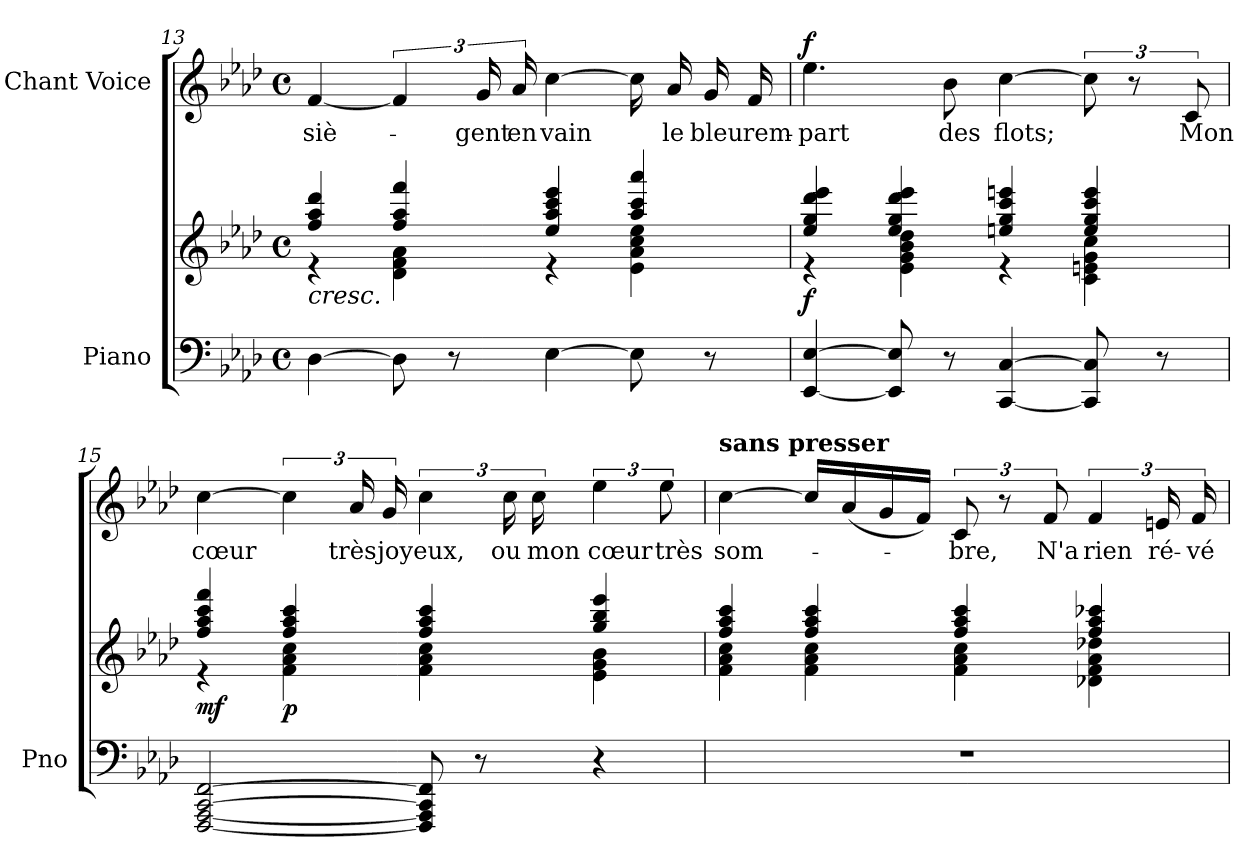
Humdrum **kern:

**kern	**kern	**dynam	**kern	**text	**dynam
*part2	*part2	*part2	*part1	*part1	*part1
*staff3	*staff2	*staff2/3	*staff1	*staff1	*staff1
*I"Piano	*	*	*I"Chant Voice	*	*
*I'Pno	*	*	*	*	*
*clefF4	*clefG2	*	*clefG2	*	*
*k[b-e-a-d-]	*k[b-e-a-d-]	*	*k[b-e-a-d-]	*	*
*M4/4	*M4/4	*	*M4/4	*	*
*met(c)	*met(c)	*	*met(c)	*	*
=13	=13	=13	=13	=13	=13
*	*^	*	*	*	*
!	!LO:TX:b:i:t=cresc.	!	!	!	!	!
!	!	!	!LO:DY:b	!	!LO:LY:b	!
!	!	!	!LO:DY:n=1:b	!	!	!
[4D-\	4ff/ 4aa-/ 4ddd-/	4r	other-dynamics f	[4f/	-siè-	.
8D-\]	4ff/ 4aa-/ 4fff/	4d-\ 4f\ 4a-\	.	6f/]	.	.
8r	.	.	.	.	.	.
!	!	!	!	!	!LO:LY:b	!
.	.	.	.	24g/	-gent	.
!	!	!	!	!	!LO:LY:b	!
.	.	.	.	24a-/	en	.
!	!	!	!	!	!LO:LY:b	!
[4E-\	4ee-/ 4aa-/ 4ccc/ 4eee-/	4r	.	[4cc\	vain	.
8E-\]	4aa-/ 4ccc/ 4aaa-/	4e-\ 4a-\ 4cc\ 4ee-\	.	16cc\]	.	.
!	!	!	!	!	!LO:LY:b	!
.	.	.	.	16a-/	le	.
!	!	!	!	!	!LO:LY:b	!
8r	.	.	.	16g/	bleu	.
!	!	!	!	!	!LO:LY:b	!
.	.	.	.	16f/	rem-	.
=14	=14	=14	=14	=14	=14	=14
!	!	!	!LO:DY:b	!	!LO:LY:b	!LO:DY:a
[4EE-/ [4E-/	4ee-/ 4gg/ 4ddd-/ 4eee-/	4r	f	4.ee-\	-part	f
8EE-/] 8E-/]	4ee-/ 4gg/ 4ddd-/ 4eee-/	4e-\ 4g\ 4b-\ 4dd-\	.	.	.	.
!	!	!	!	!	!LO:LY:b	!
8r	.	.	.	8b-\	des	.
!	!	!	!	!	!LO:LY:b	!
[4CC/ [4C/	4een/ 4gg/ 4ccc/ 4eeen/	4r	.	[4cc\	flots;	.
8CC/] 8C/]	4ee/ 4gg/ 4ccc/ 4eee/	4c\ 4en\ 4g\ 4cc\	.	12cc\]	.	.
.	.	.	.	12r	.	.
8r	.	.	.	.	.	.
!	!	!	!	!	!LO:LY:b	!
.	.	.	.	12c/	Mon	.
!!LO:LB:g=z
=15	=15	=15	=15	=15	=15	=15
!	!	!	!LO:DY:b	!	!LO:LY:b	!
[2FFF/ [2AAA-/ [>2CC/ [2FF/	4ff/ 4aa-/ 4ccc/ 4fff/	4r	mf	[4cc\	cœur	.
!	!	!	!LO:DY:b	!	!	!
.	4ff/ 4aa-/ 4ccc/	4f\ 4a-\ 4cc\	p	6cc\]	.	.
!	!	!	!	!	!LO:LY:b	!
.	.	.	.	24a-/	très	.
!	!	!	!	!	!LO:LY:b	!
.	.	.	.	24g/	joyeux,	.
8FFF/] 8AAA-/] 8CC/] 8FF/]	4ff/ 4aa-/ 4ccc/	4f\ 4a-\ 4cc\	.	6cc\	.	.
8r	.	.	.	.	.	.
!	!	!	!	!	!LO:LY:b	!
.	.	.	.	24cc\	ou	.
!	!	!	!	!	!LO:LY:b	!
.	.	.	.	24cc\	mon	.
!	!	!	!	!	!LO:LY:b	!
4r	4gg/ 4bb-/ 4eee-/	4e-\ 4g\ 4b-\	.	6ee-\	cœur	.
!	!	!	!	!	!LO:LY:b	!
.	.	.	.	12ee-\	très	.
=16	=16	=16	=16	=16	=16	=16
!	!	!	!	!LO:TX:a:B:t=sans presser	!	!
!	!	!	!	!	!LO:LY:b	!
1r	4ff/ 4aa-/ 4ccc/	4f\ 4a-\ 4cc\	.	[4cc\	som-	.
.	4ff/ 4aa-/ 4ccc/	4f\ 4a-\ 4cc\	.	16cc/LL]	.	.
.	.	.	.	(16a-/	.	.
.	.	.	.	16g/	.	.
.	.	.	.	16f/JJ)	.	.
!	!	!	!	!	!LO:LY:b	!
.	4ff/ 4aa-/ 4ccc/	4f\ 4a-\ 4cc\	.	12c/	-bre,	.
.	.	.	.	12r	.	.
!	!	!	!	!	!LO:LY:b	!
.	.	.	.	12f/	N'a	.
!	!	!	!	!	!LO:LY:b	!
.	4ff/ 4aa-/ 4ccc-X/	4d-X\ 4f\ 4a-\ 4dd-X\	.	6f/	rien	.
!	!	!	!	!	!LO:LY:b	!
.	.	.	.	24en/	ré-	.
!	!	!	!	!	!LO:LY:b	!
.	.	.	.	24f/	vé-	.
*	*v	*v	*	*	*	*
=	=	=	=	=	=
*-	*-	*-	*-	*-	*-
